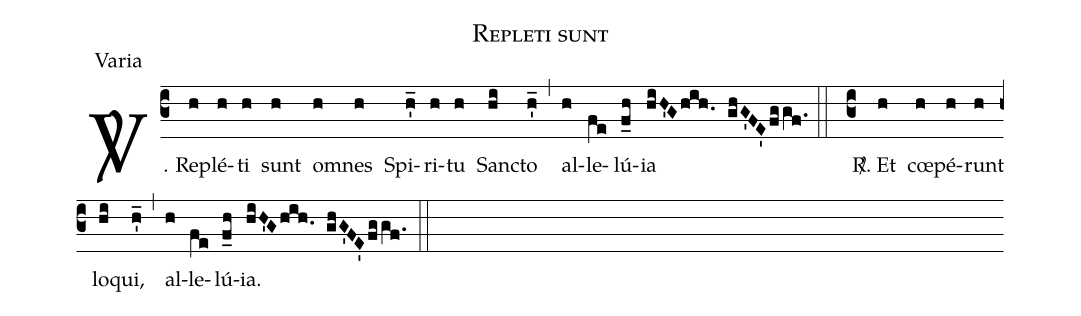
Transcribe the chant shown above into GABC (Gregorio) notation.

name:Repleti sunt;
office-part:Varia;
%%
(c3) <sp>V/</sp>. Re(h)plé(h)ti(h) sunt(h) om(h)nes(h)  Spi(h_')ri(h)tu(h) Sanct(hi)o(h_') (,) al(h)le(fe)lú(f_h)ia(hiH'Ghih. ghG'FE'fggf.) (::)
(c3) <sp>R/</sp>. Et(h) c<sp>oe</sp>(h)pé(h)runt(h) lo(hi)qui,(h_')(,) al(h)le(fe)lú(f_h)ia.(hiH'Ghih. ghG'FE'fggf.) (::)
